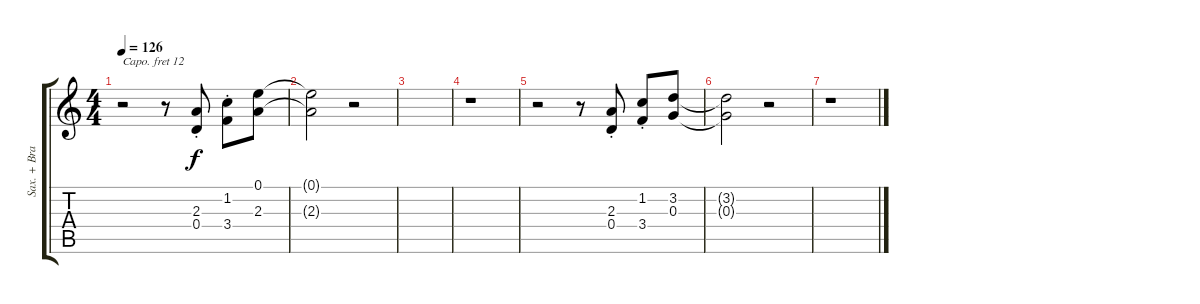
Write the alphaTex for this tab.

\track ("Sax. + Brass" "Sax. + Bra") {instrument altosax}
\staff {score tabs}
\capo 12
\tuning (E4 B3 G3 D3 A2 E2) {hide}
\ts (4 4)
\tempo 126
\clef g2
\ks c
r.2{dy f} r.8 (2.3{st} 0.4{st}).8 (1.2{st} 3.4{st}).8 (0.1 2.3).8 |
(0.1{t} 2.3{t}).2 r.2 |
|
r.1 |
r.2 r.8 (2.3{st} 0.4{st}).8 (1.2{st} 3.4{st}).8 (3.2 0.3).8 |
(3.2{t} 0.3{t}).2 r.2 |
r.1
